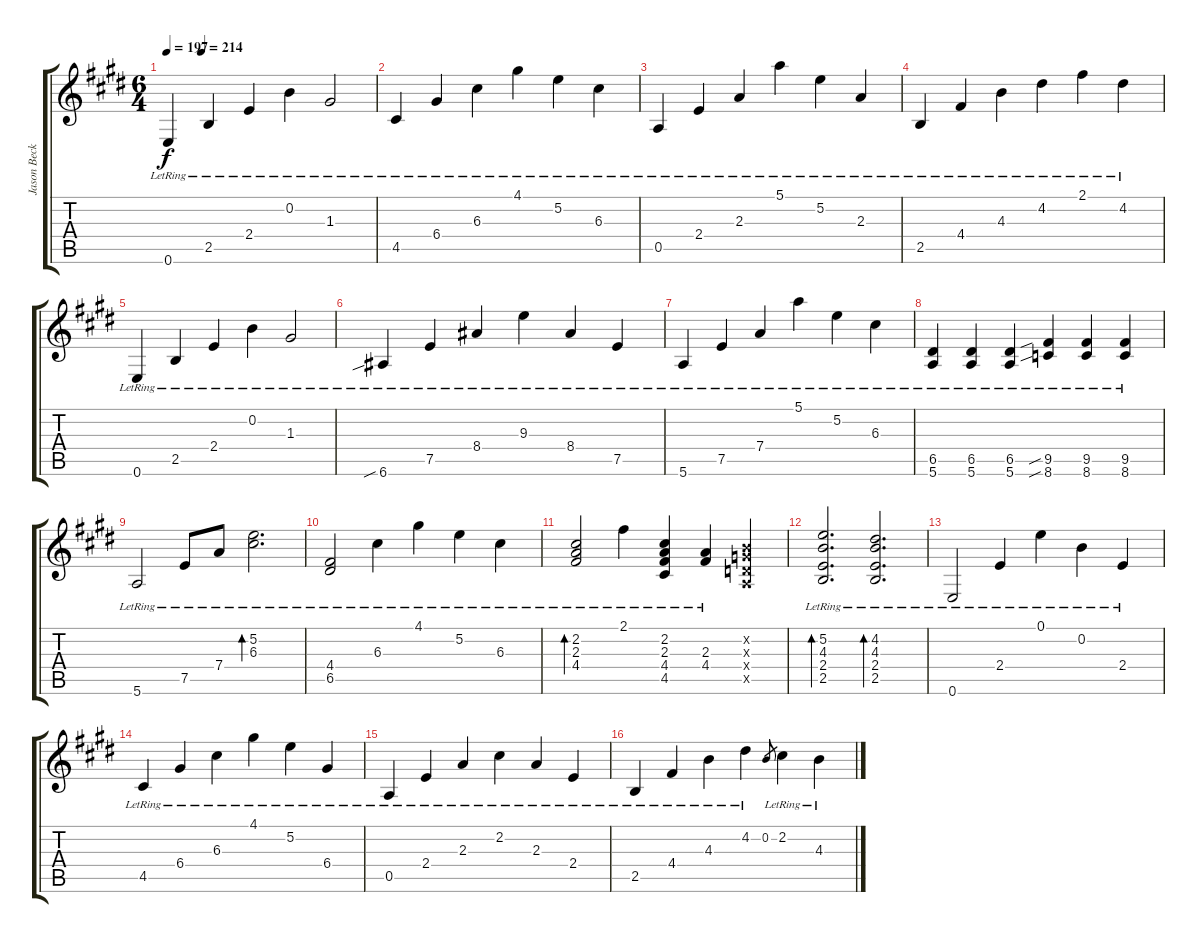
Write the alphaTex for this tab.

\track ("Jason Becker" "Jason Beck") {instrument electricguitarjazz}
\staff {score tabs}
\tuning (E4 B3 G3 D3 A2 E2) {hide}
\ts (6 4)
\tempo 197
\tempo (214 0.16666666666666666)
\clef g2
\ks e
0.6{lr}.4{dy f} 2.5{lr}.4 2.4{lr}.4 0.2{lr}.4 1.3{lr}.2 |
4.5{lr}.4 6.4{lr}.4 6.3{lr}.4 4.1{lr}.4 5.2{lr}.4 6.3{lr}.4 |
0.5{lr}.4 2.4{lr}.4 2.3{lr}.4 5.1{lr}.4 5.2{lr}.4 2.3{lr}.4 |
2.5{lr}.4 4.4{lr}.4 4.3{lr}.4 4.2{lr}.4 2.1{lr}.4 4.2{lr}.4 |
0.6{lr}.4 2.5{lr}.4 2.4{lr}.4 0.2{lr}.4 1.3{lr}.2 |
6.6{sib lr}.4 7.5{lr}.4 8.4{lr}.4 9.3{lr}.4 8.4{lr}.4 7.5{lr}.4 |
5.6{lr}.4 7.5{lr}.4 7.4{lr}.4 5.1{lr}.4 5.2{lr}.4 6.3{lr}.4 |
(6.5{lr} 5.6{lr}).4 (6.5{lr} 5.6{lr}).4 (6.5{lr} 5.6{lr}).4 (9.5{sib lr} 8.6{sib lr}).4 (9.5{lr} 8.6{lr}).4 (9.5{lr} 8.6{lr}).4 |
5.6{lr}.2 7.5{lr}.8 7.4{lr}.8 (5.2{lr} 6.3{lr}).2{d bd 120} |
(4.4{lr} 6.5{lr}).2 6.3{lr}.4 4.1{lr}.4 5.2{lr}.4 6.3{lr}.4 |
(2.2{lr} 2.3{lr} 4.4{lr}).2{bd 120} 2.1{lr}.4 (2.2{lr} 2.3{lr} 4.4{lr} 4.5{lr}).4 (2.3{lr} 4.4{lr}).4 (0.2{x} 0.3{x} 0.4{x} 0.5{x}).4 |
(5.2{lr} 4.3{lr} 2.4{lr} 2.5{lr}).2{d bd 120} (4.2{lr} 4.3{lr} 2.4{lr} 2.5{lr}).2{d bd 120} |
0.6{lr}.2 2.4{lr}.4 0.1{lr}.4 0.2{lr}.4 2.4{lr}.4 |
4.5{lr}.4 6.4{lr}.4 6.3{lr}.4 4.1{lr}.4 5.2{lr}.4 6.4{lr}.4 |
0.5{lr}.4 2.4{lr}.4 2.3{lr}.4 2.2{lr}.4 2.3{lr}.4 2.4{lr}.4 |
2.5{lr}.4 4.4{lr}.4 4.3{lr}.4 4.2{lr}.4 0.2.8{gr} 2.2{lr}.4 4.3{lr}.4
